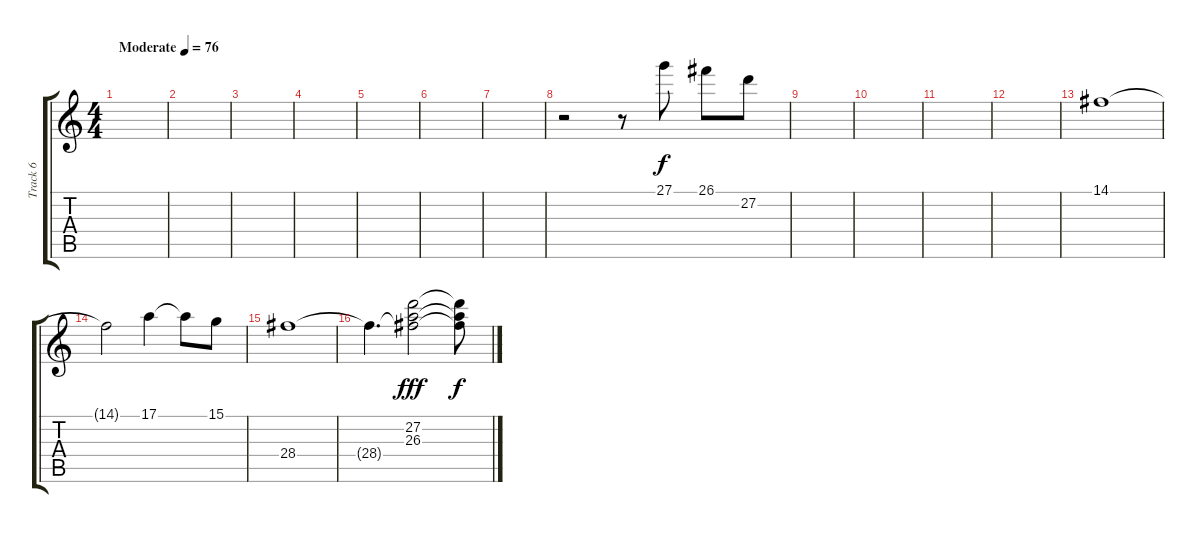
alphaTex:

\track ("Track 6" "Track 6") {instrument fx5brightness}
\staff {score tabs}
\tuning (E4 B3 G3 D3 A2 E2) {hide}
\ts (4 4)
\tempo (76 "Moderate")
\clef g2
\ks c
|
|
|
|
|
|
|
r.2{volume 9 balance 13 instrument musicbox} r.8 27.1.8 26.1.8 27.2.8 |
|
|
|
|
14.1.1{volume 5 balance 0 instrument stringensemble2} |
14.1{t}.2 17.1.4 17.1{t}.8 15.1.8 |
28.4.1 |
28.4{t}.4{d} (27.2 26.3 28.4{t}).2{dy fff balance 8} (27.2{t} 26.3{t} 28.4{t}).8{dy f}
